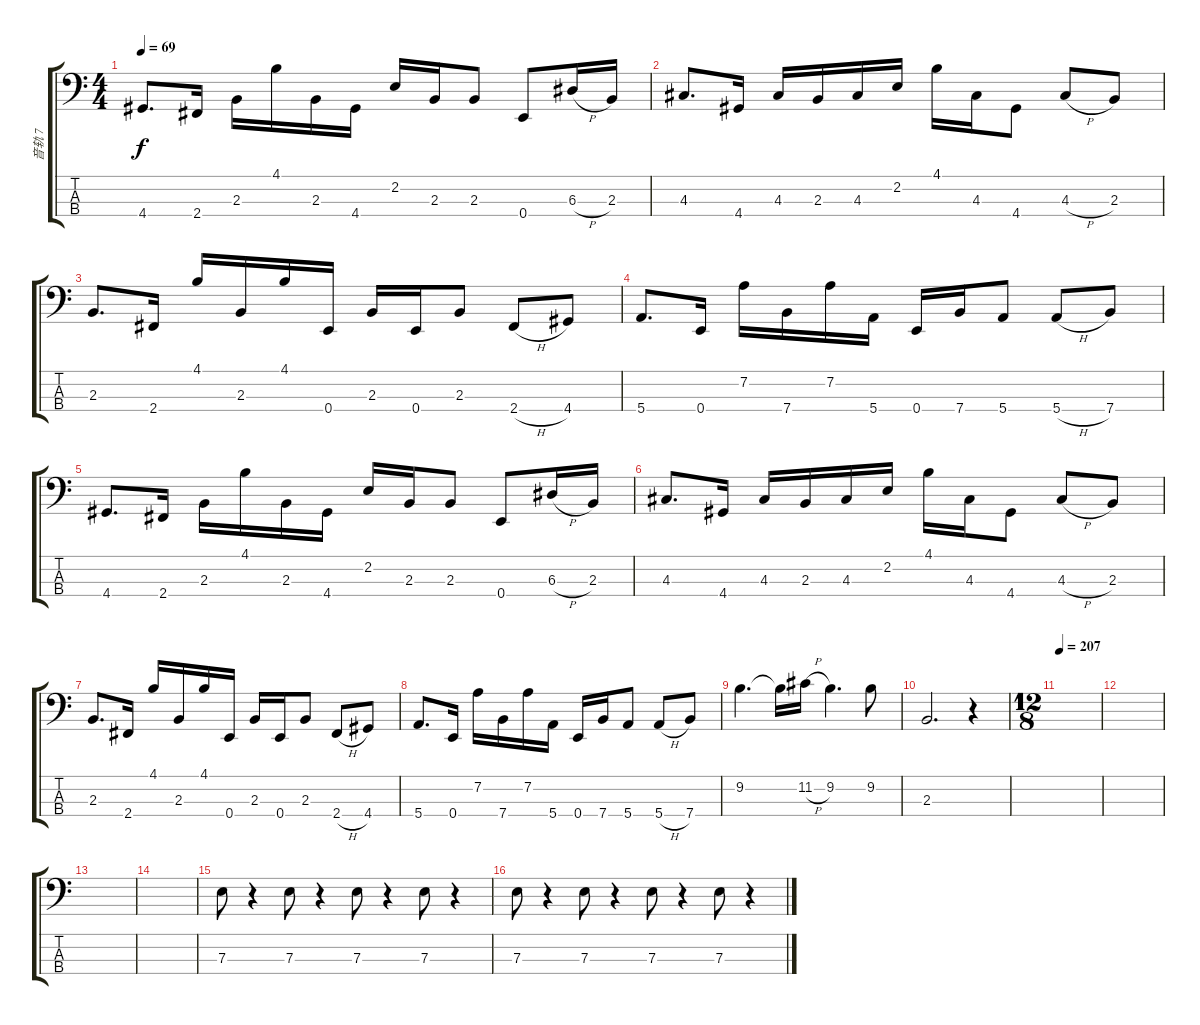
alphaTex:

\track ("音轨 7" "音轨 7") {instrument electricbassfinger}
\staff {score tabs}
\tuning (G2 D2 A1 E1) {hide}
\ts (4 4)
\tempo 69
\clef f4
\ks c
4.4.8{d dy f} 2.4.16 2.3.16 4.1.16 2.3.16 4.4.16 2.2.16 2.3.16 2.3.8 0.4.8 6.3{h}.16 2.3.16 |
4.3.8{d} 4.4.16 4.3.16 2.3.16 4.3.16 2.2.16 4.1.16 4.3.16 4.4.8 4.3{h}.8 2.3.8 |
2.3.8{d} 2.4.16 4.1.16 2.3.16 4.1.16 0.4.16 2.3.16 0.4.16 2.3.8 2.4{h}.8 4.4.8 |
5.4.8{d} 0.4.16 7.2.16 7.4.16 7.2.16 5.4.16 0.4.16 7.4.16 5.4.8 5.4{h}.8 7.4.8 |
4.4.8{d} 2.4.16 2.3.16 4.1.16 2.3.16 4.4.16 2.2.16 2.3.16 2.3.8 0.4.8 6.3{h}.16 2.3.16 |
4.3.8{d} 4.4.16 4.3.16 2.3.16 4.3.16 2.2.16 4.1.16 4.3.16 4.4.8 4.3{h}.8 2.3.8 |
2.3.8{d} 2.4.16 4.1.16 2.3.16 4.1.16 0.4.16 2.3.16 0.4.16 2.3.8 2.4{h}.8 4.4.8 |
5.4.8{d} 0.4.16 7.2.16 7.4.16 7.2.16 5.4.16 0.4.16 7.4.16 5.4.8 5.4{h}.8 7.4.8 |
9.2.4{d} 9.2{t}.16 11.2{h}.16 9.2.4{d} 9.2.8 |
2.3.2{d} r.4 |
\ts (12 8)
\tempo 207
|
|
|
|
7.3.8 r.4 7.3.8 r.4 7.3.8 r.4 7.3.8 r.4 |
7.3.8 r.4 7.3.8 r.4 7.3.8 r.4 7.3.8 r.4
